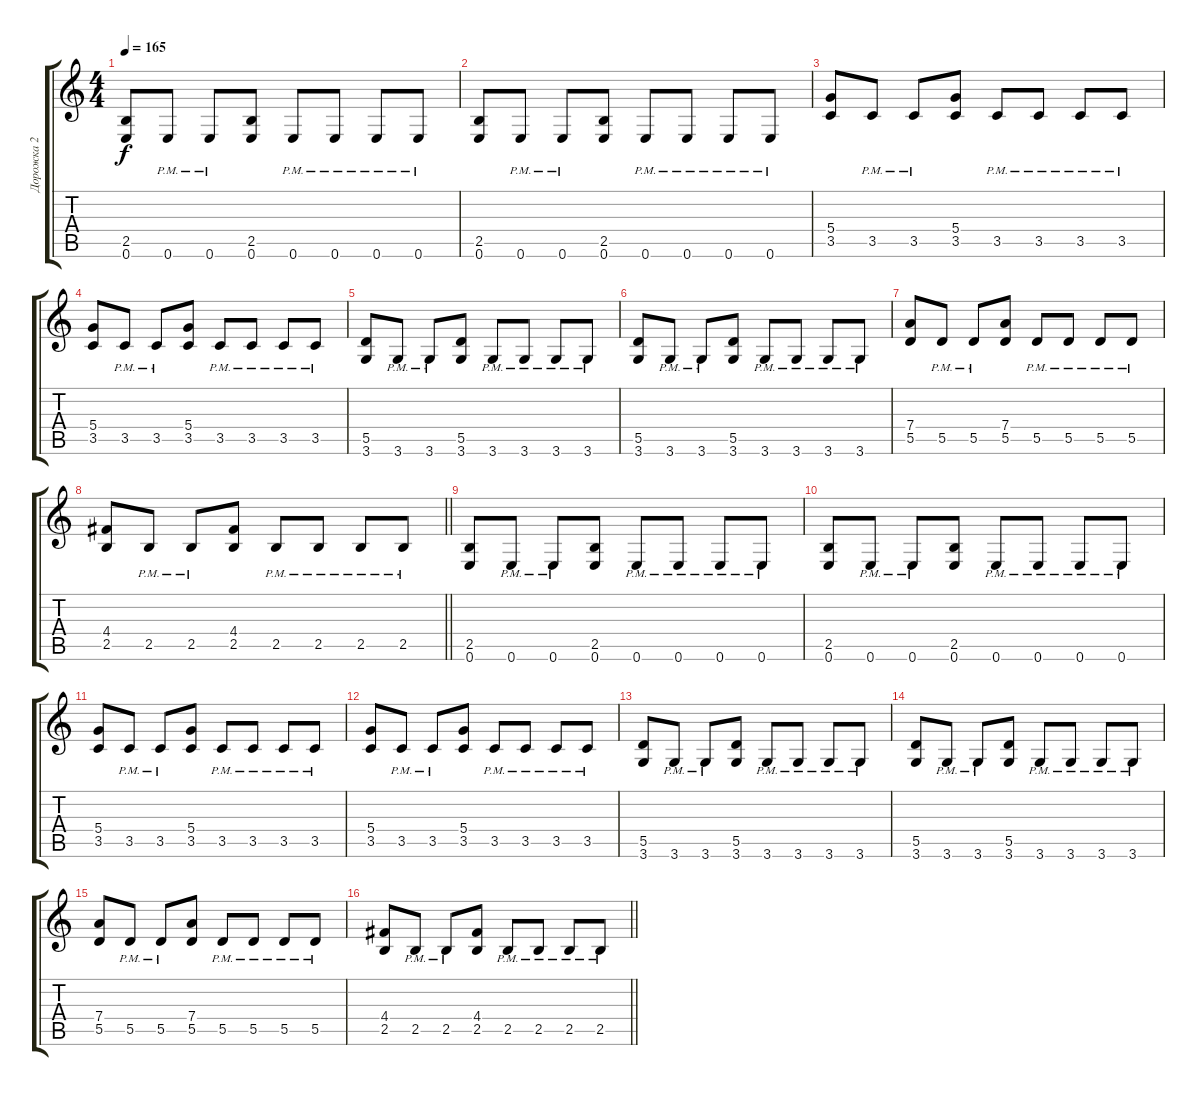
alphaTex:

\track ("Дорожка 2" "Дорожка 2") {instrument overdrivenguitar}
\staff {score tabs}
\tuning (E4 B3 G3 D3 A2 E2) {hide}
\ts (4 4)
\tempo 165
\clef g2
\ks c
(2.5 0.6).8{dy f} 0.6{pm}.8 0.6{pm}.8 (2.5 0.6).8 0.6{pm}.8 0.6{pm}.8 0.6{pm}.8 0.6{pm}.8 |
(2.5 0.6).8 0.6{pm}.8 0.6{pm}.8 (2.5 0.6).8 0.6{pm}.8 0.6{pm}.8 0.6{pm}.8 0.6{pm}.8 |
(5.4 3.5).8 3.5{pm}.8 3.5{pm}.8 (5.4 3.5).8 3.5{pm}.8 3.5{pm}.8 3.5{pm}.8 3.5{pm}.8 |
(5.4 3.5).8 3.5{pm}.8 3.5{pm}.8 (5.4 3.5).8 3.5{pm}.8 3.5{pm}.8 3.5{pm}.8 3.5{pm}.8 |
(5.5 3.6).8 3.6{pm}.8 3.6{pm}.8 (5.5 3.6).8 3.6{pm}.8 3.6{pm}.8 3.6{pm}.8 3.6{pm}.8 |
(5.5 3.6).8 3.6{pm}.8 3.6{pm}.8 (5.5 3.6).8 3.6{pm}.8 3.6{pm}.8 3.6{pm}.8 3.6{pm}.8 |
(7.4 5.5).8 5.5{pm}.8 5.5{pm}.8 (7.4 5.5).8 5.5{pm}.8 5.5{pm}.8 5.5{pm}.8 5.5{pm}.8 |
\barLineRight lightlight
(4.4 2.5).8 2.5{pm}.8 2.5{pm}.8 (4.4 2.5).8 2.5{pm}.8 2.5{pm}.8 2.5{pm}.8 2.5{pm}.8 |
(2.5 0.6).8 0.6{pm}.8 0.6{pm}.8 (2.5 0.6).8 0.6{pm}.8 0.6{pm}.8 0.6{pm}.8 0.6{pm}.8 |
(2.5 0.6).8 0.6{pm}.8 0.6{pm}.8 (2.5 0.6).8 0.6{pm}.8 0.6{pm}.8 0.6{pm}.8 0.6{pm}.8 |
(5.4 3.5).8 3.5{pm}.8 3.5{pm}.8 (5.4 3.5).8 3.5{pm}.8 3.5{pm}.8 3.5{pm}.8 3.5{pm}.8 |
(5.4 3.5).8 3.5{pm}.8 3.5{pm}.8 (5.4 3.5).8 3.5{pm}.8 3.5{pm}.8 3.5{pm}.8 3.5{pm}.8 |
(5.5 3.6).8 3.6{pm}.8 3.6{pm}.8 (5.5 3.6).8 3.6{pm}.8 3.6{pm}.8 3.6{pm}.8 3.6{pm}.8 |
(5.5 3.6).8 3.6{pm}.8 3.6{pm}.8 (5.5 3.6).8 3.6{pm}.8 3.6{pm}.8 3.6{pm}.8 3.6{pm}.8 |
(7.4 5.5).8 5.5{pm}.8 5.5{pm}.8 (7.4 5.5).8 5.5{pm}.8 5.5{pm}.8 5.5{pm}.8 5.5{pm}.8 |
\barLineRight lightlight
(4.4 2.5).8 2.5{pm}.8 2.5{pm}.8 (4.4 2.5).8 2.5{pm}.8 2.5{pm}.8 2.5{pm}.8 2.5{pm}.8
